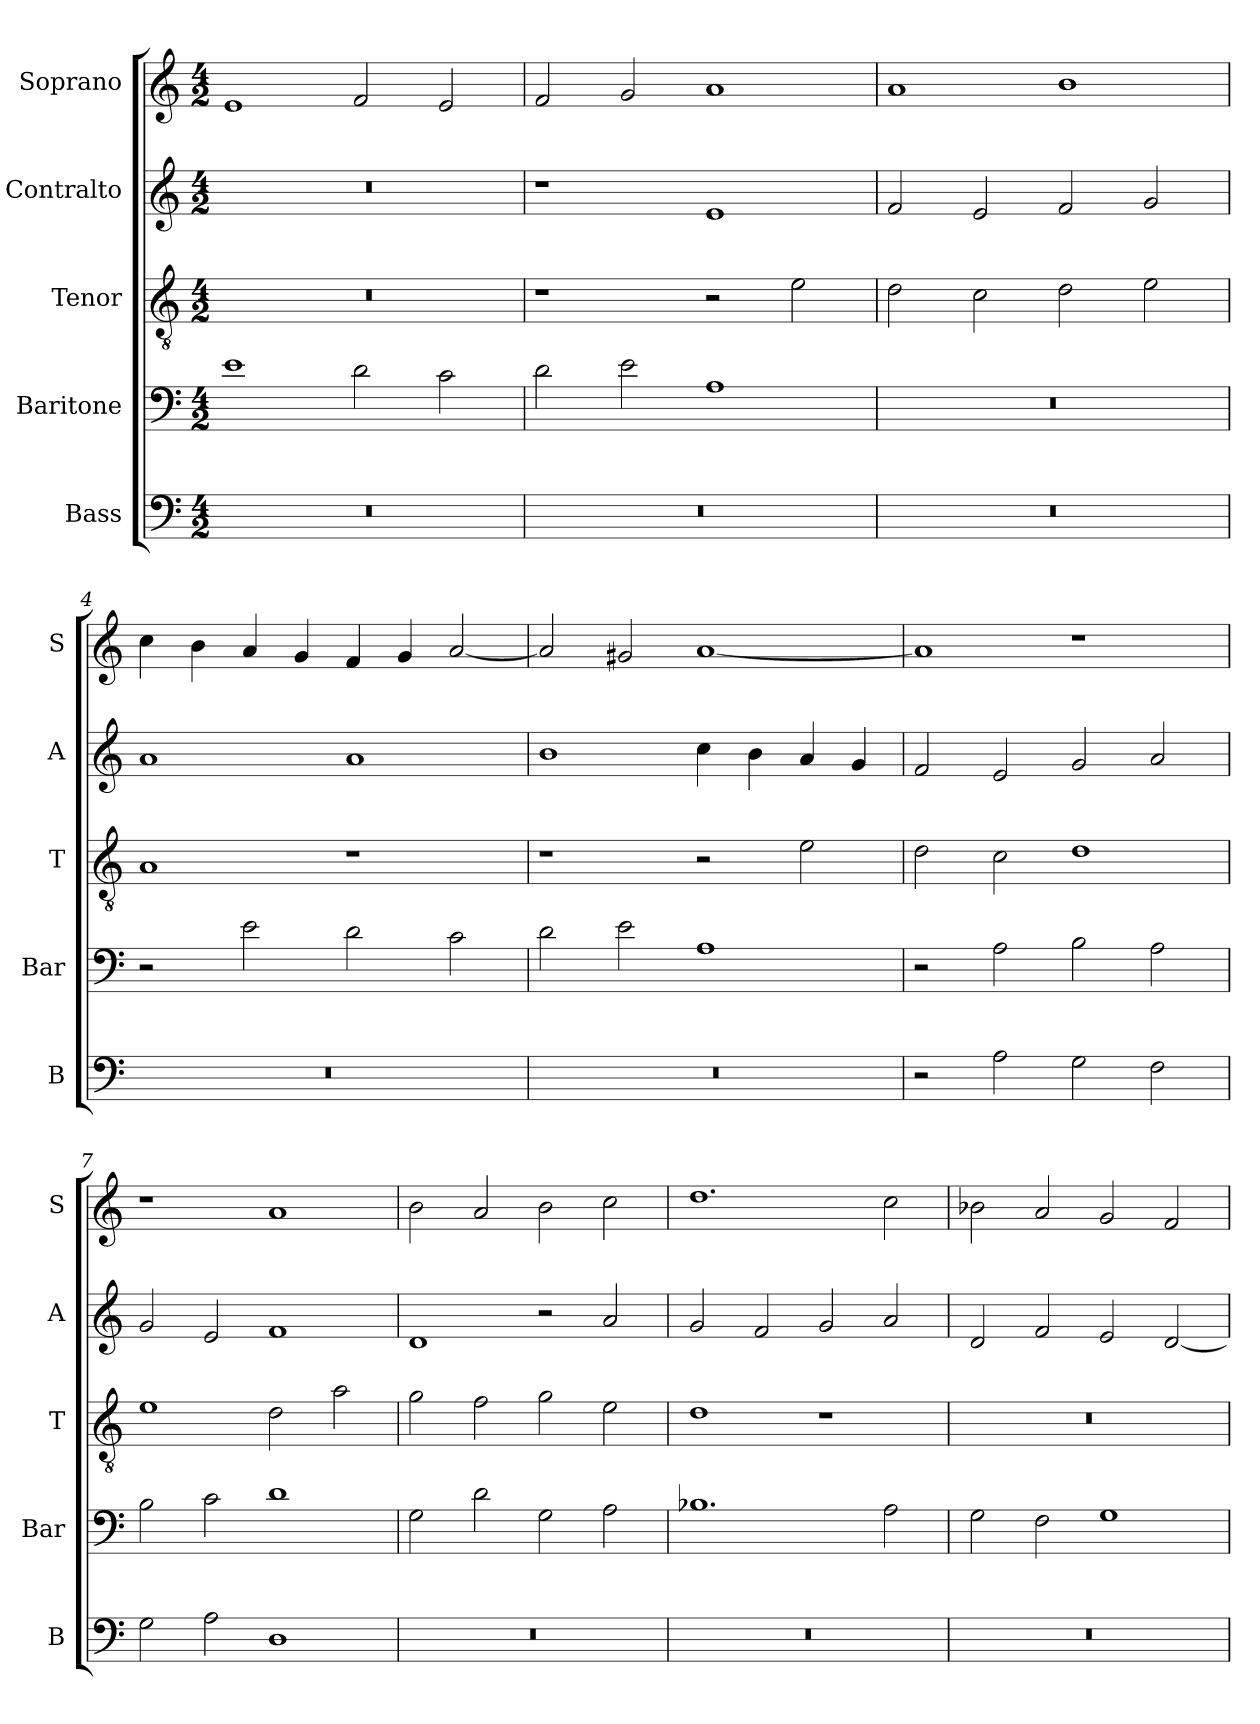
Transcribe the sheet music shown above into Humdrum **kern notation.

**kern	**kern	**kern	**kern	**kern
*part5	*part4	*part3	*part2	*part1
*staff5	*staff4	*staff3	*staff2	*staff1
*I"Bass	*I"Baritone	*I"Tenor	*I"Contralto	*I"Soprano
*I'B	*I'Bar	*I'T	*I'A	*I'S
*clefF4	*clefF4	*clefGv2	*clefG2	*clefG2
*k[]	*k[]	*k[]	*k[]	*k[]
*A:aeo	*A:aeo	*A:aeo	*A:aeo	*A:aeo
*M4/2	*M4/2	*M4/2	*M4/2	*M4/2
=1	=1	=1	=1	=1
0r	1e	0r	0r	1e
.	2d	.	.	2f
.	2c	.	.	2e
=2	=2	=2	=2	=2
0r	2d	1r	1r	2f
.	2e	.	.	2g
.	1A	2r	1e	1a
.	.	2e	.	.
=3	=3	=3	=3	=3
0r	0r	2d	2f	1a
.	.	2c	2e	.
.	.	2d	2f	1b
.	.	2e	2g	.
=4	=4	=4	=4	=4
0r	2r	1A	1a	4cc
.	.	.	.	4b
.	2e	.	.	4a
.	.	.	.	4g
.	2d	1r	1a	4f
.	.	.	.	4g
.	2c	.	.	[2a
=5	=5	=5	=5	=5
0r	2d	1r	1b	2a]
.	2e	.	.	2g#X
.	1A	2r	4cc	[1a
.	.	.	4b	.
.	.	2e	4a	.
.	.	.	4g	.
=6	=6	=6	=6	=6
2r	2r	2d	2f	1a]
2A	2A	2c	2e	.
2G	2B	1d	2g	1r
2F	2A	.	2a	.
=7	=7	=7	=7	=7
2G	2B	1e	2g	1r
2A	2c	.	2e	.
1D	1d	2d	1f	1a
.	.	2a	.	.
=8	=8	=8	=8	=8
0r	2G	2g	1d	2b
.	2d	2f	.	2a
.	2G	2g	2r	2b
.	2A	2e	2a	2cc
=9	=9	=9	=9	=9
0r	1.B-X	1d	2g	1.dd
.	.	.	2f	.
.	.	1r	2g	.
.	2A	.	2a	2cc
=10	=10	=10	=10	=10
0r	2G	0r	2d	2b-X
.	2F	.	2f	2a
.	1G	.	2e	2g
.	.	.	[2d	2f
=	=	=	=	=
*-	*-	*-	*-	*-
